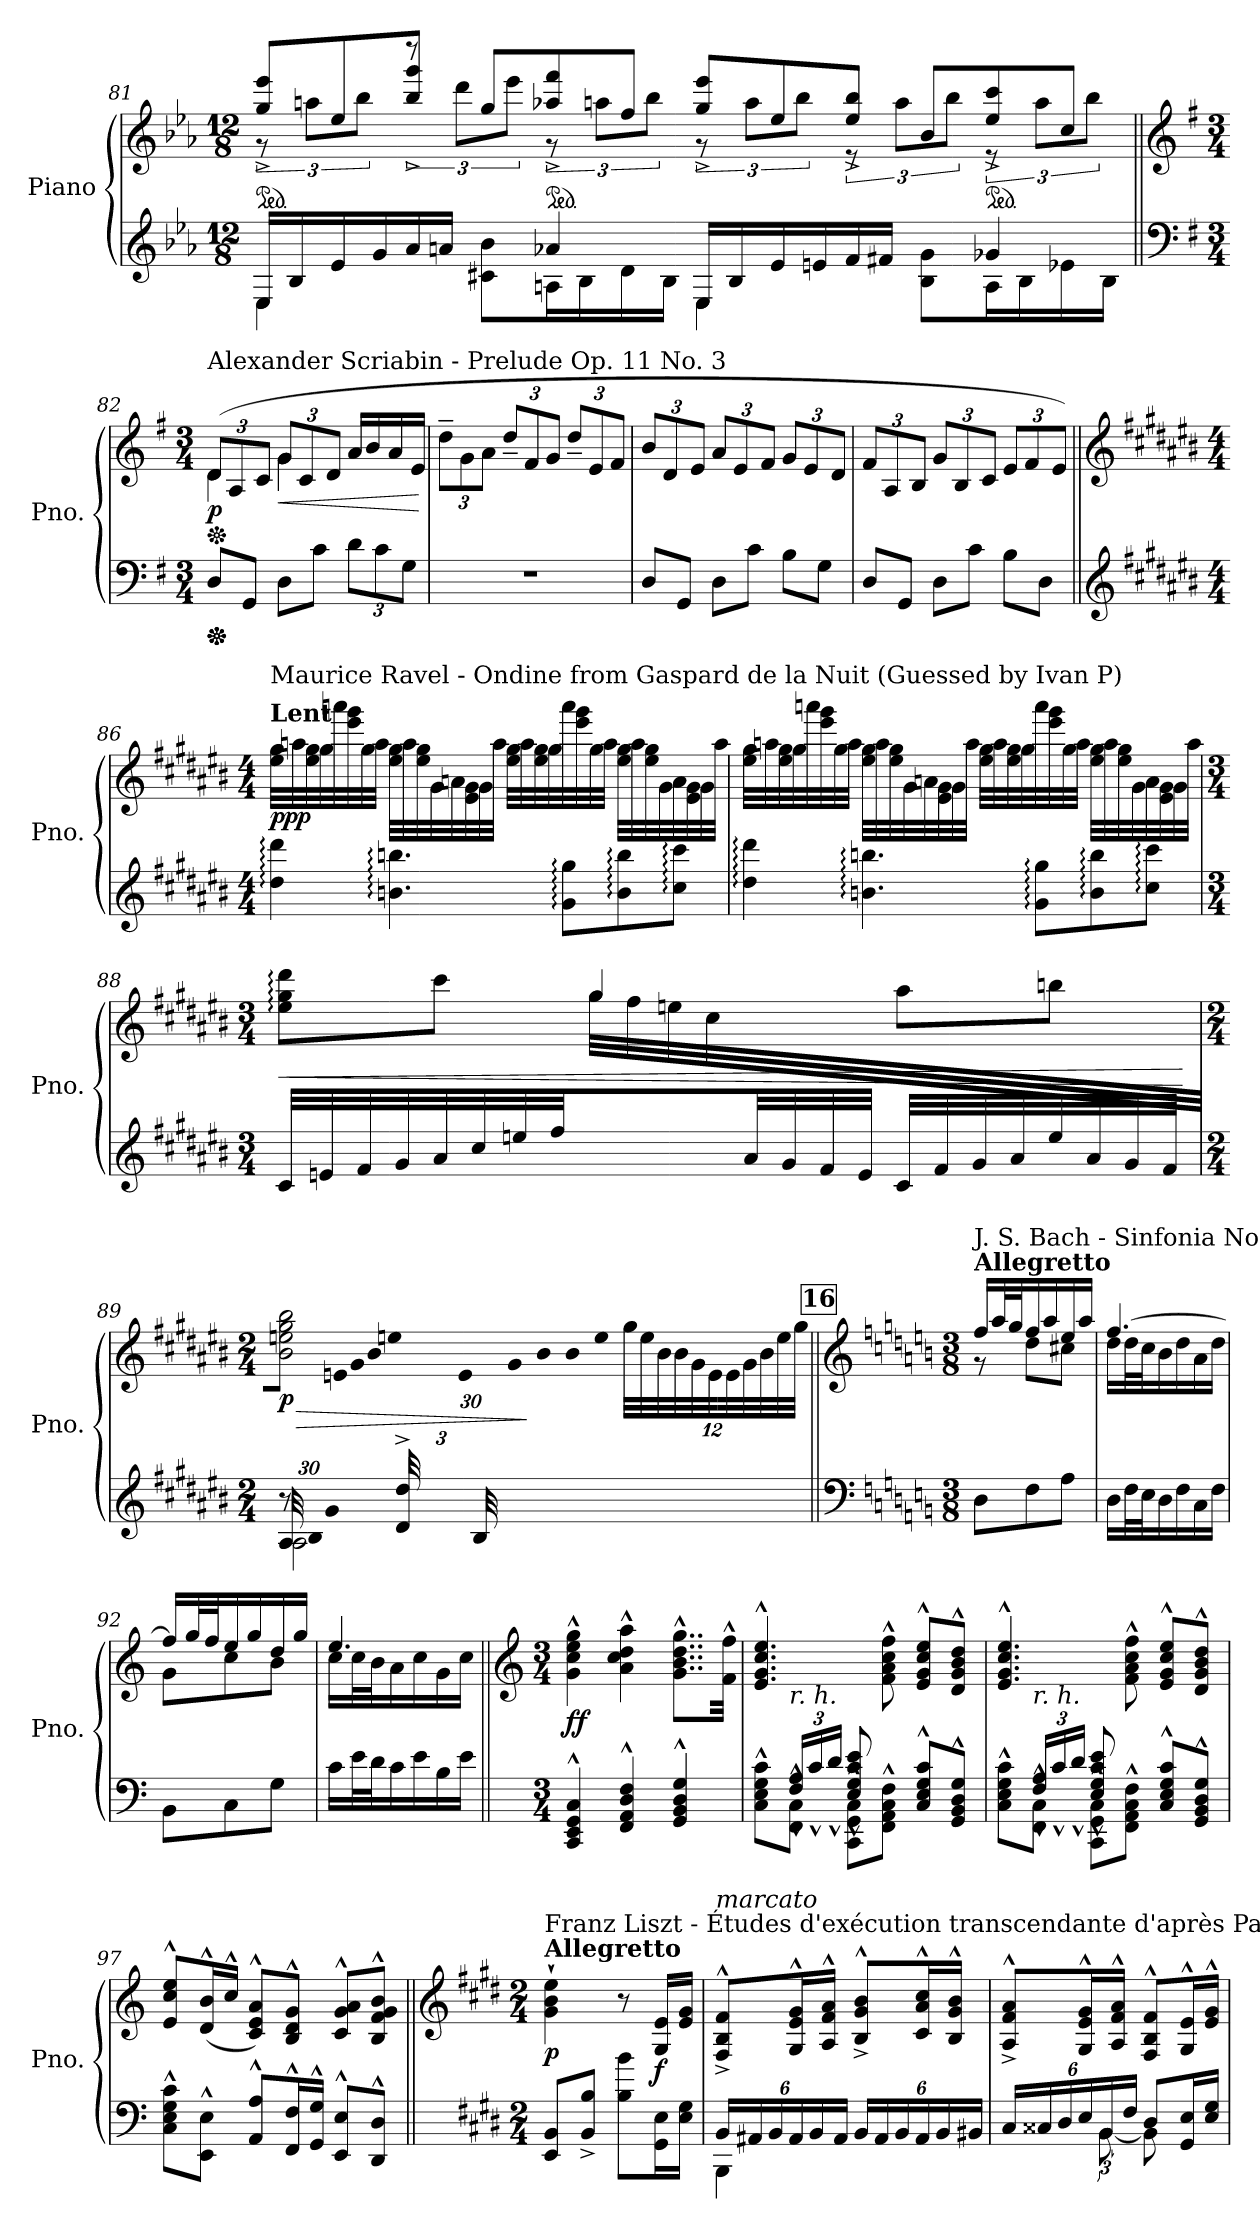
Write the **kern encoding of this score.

**kern	**kern	**dynam
*part1	*part1	*part1
*staff2	*staff1	*staff1/2
*I"Piano	*	*
*I'Pno.	*	*
!!LO:LB:g=z
*clefG2	*clefG2	*
*k[b-e-a-]	*k[b-e-a-]	*
*M12/8	*M12/8	*
=81	=81	=81
*^	*	*
*	*	*ped	*
*	*	*^	*
16E-/LL	4E-\	12rg	8gg/^ 8eee-/^L	.
16B-/	.	.	.	.
.	.	12aan\L	.	.
16e-/	.	.	8ee-/	.
.	.	12bb-\J	.	.
16g/	.	.	.	.
16a-/	4ryy	12r	8bb-/^ 8ggg/^J	.
16an/JJ	.	.	.	.
.	.	12ddd\L	.	.
8c#X\ 8b-\L	.	.	8gg/L	.
.	.	12eee-\J	.	.
*	*	*ped	*	*
16An\L	4a-X/	12rg	8aa-X/^ 8fff/^	.
16B-\	.	.	.	.
.	.	12aan\L	.	.
16d\	.	.	8ff/J	.
.	.	12bb-\J	.	.
16B-\JJ	.	.	.	.
16E-/LL	4E-\	12rg	8gg/^ 8eee-/^L	.
16B-/	.	.	.	.
.	.	12aa\L	.	.
16e-/	.	.	8ee-/	.
.	.	12bb-\J	.	.
16en/	.	.	.	.
16f/	4ryy	12re	8ee-/^ 8bb-/^J	.
16f#X/JJ	.	.	.	.
.	.	12aa\L	.	.
8B-\ 8g\L	.	.	8b-/L	.
.	.	12bb-\J	.	.
*	*	*ped	*	*
16A\L	4g-X/	12re	8ee-/^ 8ccc/^	.
16B-\	.	.	.	.
.	.	12aa\L	.	.
16e-X\	.	.	8cc/J	.
.	.	12bb-Z\J	.	.
16B-\JJ	.	.	.	.
*v	*v	*	*	*
!!LO:LB:g=z	!!
=82||	=82||	=82||	=82||
!!LO:REH:place=s1:a:B:fs=14:t=14	!!
*clefF4	*clefG2	*	*
*k[f#]	*k[f#]	*	*
*M3/4	*M3/4	*	*
*Xped	*	*	*
*Xped	*	*	*
*	*Xped	*	*
*	*Xbrackettup	*	*
*	*MM192	*	*
!	!LO:TX:a:t=Alexander Scriabin - Prelude Op. 11 No. 3	!	!
!	!	!	!LO:DY:b
8D/L	(>12d/L	4d\	p
.	12A/	.	.
8GG/J	.	.	.
.	12c/J	.	.
!	!	!	!LO:HP:b
8D\L	12g/L	4g\	<
.	12c/	.	.
8c\J	.	.	.
.	12d/J	.	.
*Xbrackettup	*	*	*
12d\L	16a/LL	4ryy	.
.	16b/	.	.
12c\	.	.	.
.	16a/	.	.
12G\J	.	.	.
.	16e/JJ	.	.
*	*v	*v	*
.	.	[
=83	=83	=83
2.r	12dd~\L	.
.	12g\	.
.	12a\J	.
.	12dd~/L	.
.	12f#/	.
.	12g/J	.
.	12dd~/L	.
.	12e/	.
.	12f#/J	.
=84	=84	=84
8D/L	12b/L	.
.	12d/	.
8GG/J	.	.
.	12e/J	.
8D\L	12a/L	.
.	12e/	.
8c\J	.	.
.	12f#/J	.
8B\L	12g/L	.
.	12e/	.
8G\J	.	.
.	12d/J	.
!!LO:LB:g=z
=85	=85	=85
8D/L	12f#/L	.
.	12A/	.
8GG/J	.	.
.	12B/J	.
8D\L	12g/L	.
.	12B/	.
8c\J	.	.
.	12c/J	.
8B\L	12e/L	.
.	12f#/	.
8D\J	.	.
.	12eZ/J)	.
!!LO:PB:g=z
=86||	=86||	=86||
!!LO:REH:place=s1:a:B:fs=14:t=15
*clefG2	*clefG2	*
*k[f#c#g#d#a#e#b#]	*k[f#c#g#d#a#e#b#]	*
*M4/4	*M4/4	*
*	*MM60	*
!	!LO:TX:a:B:t=Lent	!
!	!LO:TX:a:t=Maurice Ravel - Ondine from Gaspard de la Nuit (Guessed by Ivan P)	!
!	!	!LO:DY:b
4dd#\: 4ddd#\:	32ee#\ 32gg#\LLL	ppp
.	32aan\	.
.	32ee#\ 32gg#\	.
.	32gg#\	.
.	32aaan\	.
.	32eee#\ 32ggg#\	.
.	32gg#\	.
.	32aa\JJJ	.
4.bn\: 4.bbn\:	32ee#\ 32gg#\LLL	.
.	32aa\	.
.	32ee#\ 32gg#\	.
.	32g#\	.
.	32an\	.
.	32e#\ 32g#\	.
.	32g#\	.
.	32aa\JJJ	.
.	32ee#\ 32gg#\LLL	.
.	32aa\	.
.	32ee#\ 32gg#\	.
.	32gg#\	.
8g#\: 8gg#\:L	32aaa\	.
.	32eee#\ 32ggg#\	.
.	32gg#\	.
.	32aa\JJJ	.
8b\: 8bb\:	32ee#\ 32gg#\LLL	.
.	32aa\	.
.	32ee#\ 32gg#\	.
.	32g#\	.
8cc#\: 8ccc#\:J	32a\	.
.	32e#\ 32g#\	.
.	32g#\	.
.	32aa\JJJ	.
!!LO:LB:g=z
=87	=87	=87
4dd#\: 4ddd#\:	32ee#\ 32gg#\LLL	.
.	32aan\	.
.	32ee#\ 32gg#\	.
.	32gg#\	.
.	32aaan\	.
.	32eee#\ 32ggg#\	.
.	32gg#\	.
.	32aa\JJJ	.
4.bn\: 4.bbn\:	32ee#\ 32gg#\LLL	.
.	32aa\	.
.	32ee#\ 32gg#\	.
.	32g#\	.
.	32an\	.
.	32e#\ 32g#\	.
.	32g#\	.
.	32aa\JJJ	.
.	32ee#\ 32gg#\LLL	.
.	32aa\	.
.	32ee#\ 32gg#\	.
.	32gg#\	.
8g#\: 8gg#\:L	32aaa\	.
.	32eee#\ 32ggg#\	.
.	32gg#\	.
.	32aa\JJJ	.
8b\: 8bb\:	32ee#\ 32gg#\LLL	.
.	32aa\	.
.	32ee#\ 32gg#\	.
.	32g#\	.
8cc#\: 8ccc#\:J	32a\	.
.	32e#\ 32g#\	.
.	32g#\	.
.	32aa\JJJ	.
!!LO:LB:g=z
=88	=88	=88
*M3/4	*M3/4	*
!	!	!LO:HP:b
*	*^	*
32c#/LLL	8ee#\: 8gg#\: 8ddd#\:L	4ryy	<
32en/	.	.	.
32f#/	.	.	.
32g#/	.	.	.
32a#/	8ccc#\J	.	.
32cc#/	.	.	.
32een/	.	.	.
32ff#/JJJ	.	.	.
8ryy	4gg#/	32gg#\LLL	.
.	.	32ff#\	.
.	.	32ee\	.
.	.	32cc#\	.
32a#/	.	4.ryy	.
32g#/	.	.	.
32f#/	.	.	.
32e/JJJ	.	.	.
32c#/LLL	8aa#\L	.	.
32f#/	.	.	.
32g#/	.	.	.
32a#/	.	.	.
32ee/	8bbn\J	.	.
32a#/	.	.	.
32g#/	.	.	.
32f#/JJJ	.	.	.
*	*v	*v	*
.	.	[
!!LO:LB:g=z
=89	=89	=89
*M2/4	*M2/4	*
!LO:N:vis=32	!	!LO:HP:b
*^	*^	*
*	*^	*	*	*
!	!	!	!	!	!LO:DY:n=1:b
(>960%17A#/LLL	2A#\	8r	2b#\ 2een\ 2gg#\ 2bb#\	320%17ryy	> p
!LO:N:vis=32	!	!	!	!	!
960%17B#/	.	.	.	.	.
!LO:N:vis=32	!	!	!	!	!
960%17g#/	.	.	.	.	.
!	!	!	!	!LO:N:vis=32	!
240%17ryy	.	.	.	960%17en\	.
!	!	!	!	!LO:N:vis=32	!
.	.	.	.	960%17g#\	.
!	!	!	!	!LO:N:vis=32	!
.	.	.	.	960%17b#\	.
!	!	!	!	!LO:N:vis=32	!
.	.	.	.	960%17een\	.
48d#/^ 48dd#/^	.	.	.	48ryy	.
.	.	4d#/yy 4dd#/yy	.	.	.
48%11ryy	.	.	.	48e\	.
.	.	.	.	48g#\	.
.	.	.	.	48b#\	.
.	.	.	.	48b#\	.
.	.	.	.	48ee\JJJ	.
.	.	.	.	48gg#\LLL	.
.	.	.	.	48ee\	.
.	.	.	.	48b#\	.
.	.	.	.	48b#\	.
.	.	.	.	48g#\	.
.	.	.	.	48e\	.
48B#/	.	.	.	48ryy	.
.	.	8B#/yy	.	.	.
960%101ryy	.	.	.	48e\	.
.	.	.	.	48g#\	.
.	.	.	.	48b#\	.
.	.	.	.	48ee\	.
.	.	.	.	48gg#Z\JJJ)	.
.	.	.	.	960ryy	.
*v	*v	*v	*	*	*
*	*v	*v	*
.	.	]
!!LO:LB:g=z
!!LO:REH:place=s1:a:B:fs=14:t=16
=90||	=90||	=90||
*clefF4	*clefG2	*
*k[]	*k[]	*
*M3/8	*M3/8	*
*	*^	*
!	!LO:TX:a:B:t=Allegretto	!	!
!	!LO:TX:a:t=J. S. Bach - Sinfonia No. 13 in A minor, BWV 799	!	!
8D\L	16ff/LL	8r	.
.	32aa/L	.	.
.	32gg/J	.	.
8F\	16ff/	8dd\L	.
.	16aa/	.	.
8A\J	16ee/	8cc#X\J	.
.	16aa/JJ	.	.
=91	=91	=91	=91
16D\LL	[4.ff/	16dd\LL	.
32F\L	.	32dd\L	.
32E\J	.	32cc\J	.
16D\	.	16b\	.
16F\	.	16dd\	.
16C\	.	16a\	.
16F\JJ	.	16dd\JJ	.
=92	=92	=92	=92
8BB\L	16ff/LL]	8g\L	.
.	32gg/L	.	.
.	32ff/J	.	.
8C\	16ee/	8cc\	.
.	16gg/	.	.
8G\J	16dd/	8b\J	.
.	16gg/JJ	.	.
=93	=93	=93	=93
16c\LL	4.eeZ/	16cc\LL	.
32e\L	.	32cc\L	.
32d\J	.	32b\J	.
16c\	.	16a\	.
16e\	.	16cc\	.
16B\	.	16g\	.
16e\JJ	.	16cc\JJ	.
*	*v	*v	*
!!LO:PB:g=z
=94||	=94||	=94||
!!LO:REH:place=s1:a:B:fs=14:t=17
*	*clefG2	*
*M3/4	*M3/4	*
*	*^	*
!	!LO:TX:a:B:t=Allegretto	!	!
!	!LO:TX:a:B:t=Maestoso	!	!
!	!LO:TX:b:i:t=sempre marcato	!	!
!	!LO:TX:a:t=Sergei Rachmaninoff - Variations on a Theme of Chopin, Var. XXII	!	!
!	!	!	!LO:DY:b
*	*v	*v	*
4CC/^^ 4EE/^^ 4GG/^^ 4C/^^	4g\^^ 4cc\^^ 4ee\^^ 4gg\^^	ff
4FF/^^ 4AA/^^ 4D/^^ 4F/^^	4a\^^ 4cc\^^ 4dd\^^ 4aa\^^	.
4GG/^^ 4BB/^^ 4D/^^ 4G/^^	8..g\^^ 8..b\^^ 8..dd\^^ 8..gg\^^L	.
.	32f\^^ 32ff\^^Jkk	.
=95	=95	=95
*^	*	*
8C\^^ 8E\^^ 8G\^^ 8c\^^L	8ryy	4.e/^^ 4.g/^^ 4.cc/^^ 4.ee/^^	.
!LO:TX:a:i:t=r. h.	!	!	!
8FF\^^ 8C\^^J	24F/^^ 24A/^^LL	.	.
.	24c^^/	.	.
.	24d^^/JJ	.	.
8CC\^^ 8GG\^^ 8C\^^L	8E/^^ 8G/^^ 8c/^^ 8e/^^	.	.
8FF\^^ 8AA\^^ 8C\^^ 8F\^^J	4.ryy	8f\^^ 8a\^^ 8cc\^^ 8ff\^^	.
8C/^^ 8E/^^ 8G/^^ 8c/^^L	.	8e/^^ 8g/^^ 8cc/^^ 8ee/^^L	.
8GG/^^ 8BB/^^ 8D/^^ 8G/^^J	.	8d/^^ 8g/^^ 8b/^^ 8dd/^^J	.
=96	=96	=96	=96
8C\^^ 8E\^^ 8G\^^ 8c\^^L	8ryy	4.e/^^ 4.g/^^ 4.cc/^^ 4.ee/^^	.
!LO:TX:a:i:t=r. h.	!	!	!
8FF\^^ 8C\^^J	24F/^^ 24A/^^LL	.	.
.	24c^^/	.	.
.	24d^^/JJ	.	.
8CC\^^ 8GG\^^ 8C\^^L	8E/^^ 8G/^^ 8c/^^ 8e/^^	.	.
8FF\^^ 8AA\^^ 8C\^^ 8F\^^J	4.ryy	8f\^^ 8a\^^ 8cc\^^ 8ff\^^	.
8C/^^ 8E/^^ 8G/^^ 8c/^^L	.	8e/^^ 8g/^^ 8cc/^^ 8ee/^^L	.
8GG/^^ 8BB/^^ 8D/^^ 8G/^^J	.	8d/^^ 8g/^^ 8b/^^ 8dd/^^J	.
*v	*v	*	*
=97	=97	=97
8C\^^ 8E\^^ 8G\^^ 8c\^^L	8e/^^ 8cc/^^ 8ee/^^L	.
8EE\^^ 8E\^^J	(<16d/^^ 16b/^^L	.
.	16cc^^/JJ	.
8AA/^^ 8A/^^L	8c/^^ 8e/^^ 8a/^^L)	.
16FF/^^ 16F/^^L	8B/^^ 8d/^^ 8g/^^J	.
16GG/^^ 16G/^^JJ	.	.
8EE/^^ 8E/^^L	8c/^^ 8g/^^ 8a/^^L	.
8DD/^^ 8D/^^J	8B/^^Z 8f/^^Z 8g/^^Z 8b/^^ZJ	.
!!LO:LB:g=z
=98||	=98||	=98||
!!LO:REH:place=s1:a:B:fs=14:t=18
*	*clefG2	*
*k[f#c#g#d#]	*k[f#c#g#d#]	*
*M2/4	*M2/4	*
!	!LO:TX:a:B:t=Allegretto	!
!	!LO:TX:a:t=Franz Liszt - Études d'exécution transcendante d'après Paganini, No. 5	!
!	!	!LO:DY:b
8EE/ 8BB/L	4g#\` 4b\` 4ee\`	p
8BB/^ 8B/^J	.	.
8B\ 8b\L	8r	.
!	!	!LO:DY:b
16GG#\ 16E\L	16G#/ 16e/LL	f
16E\ 16G#\JJ	16e/ 16g#/JJ	.
=99	=99	=99
*^	*	*
!	!	!LO:TX:a:i:t=marcato	!
24BB/LL	4BBB\	8F#/^^^ 8B/^^^ 8f#/^^^L	.
24AA#X/	.	.	.
24BB/	.	.	.
24AA#/	.	16G#/^^ 16e/^^ 16g#/^^L	.
24BB/	.	.	.
.	.	16A/^^ 16f#/^^ 16a/^^JJ	.
24AA#/JJ	.	.	.
24BB/LL	4ryy	8B/^^^ 8g#/^^^ 8b/^^^L	.
24AA#/	.	.	.
24BB/	.	.	.
24AA#/	.	16c#/^^ 16a/^^ 16cc#/^^L	.
24BB/	.	.	.
.	.	16B/^^ 16g#/^^ 16b/^^JJ	.
24BB#X/JJ	.	.	.
=100	=100	=100	=100
*	*brackettup	*	*
24C#/LL	12ryy	8A/^^^ 8f#/^^^ 8a/^^^L	.
24C##X/	.	.	.
24D#/	12ryy	.	.
24E/	.	16G#/^^ 16e/^^ 16g#/^^L	.
24BB/	[12BB\	.	.
.	.	16A/^^ 16f#/^^ 16a/^^JJ	.
24F#/JJ	.	.	.
8D#/L	8BB\]	8F#/^^ 8B/^^ 8f#/^^L	.
16GG#/ 16E/L	8ryy	16G#/^^ 16e/^^L	.
16E/ 16G#/JJ	.	16e/^^ 16g#/^^JJ	.
*v	*v	*	*
=	=	=
*-	*-	*-
